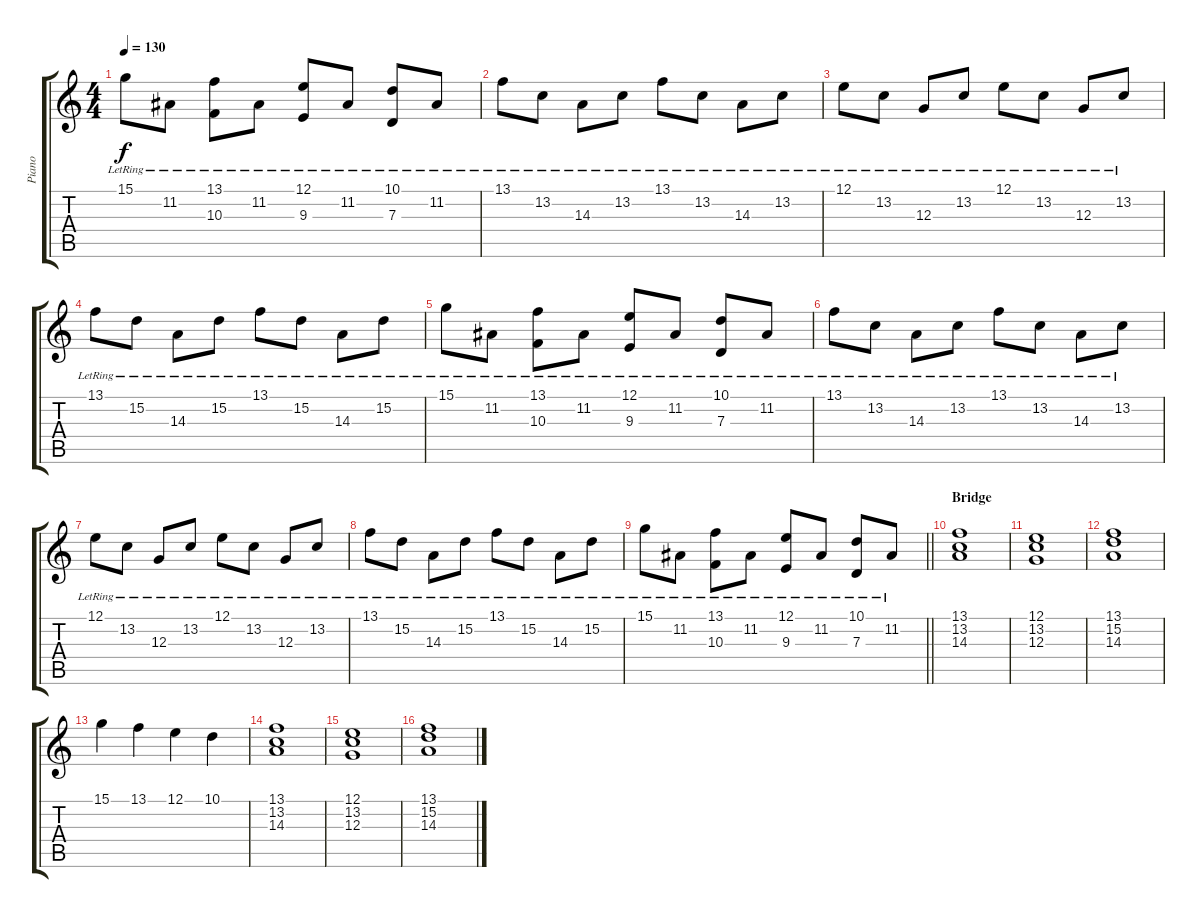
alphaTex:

\track ("Piano" "Piano") {instrument acousticgrandpiano}
\staff {score tabs}
\tuning (E4 B3 G3 D3 A2 E2) {hide}
\ts (4 4)
\tempo 130
\clef g2
\ks c
15.1{lr}.8{dy f} 11.2{lr}.8 (13.1{lr} 10.3{lr}).8 11.2{lr}.8 (12.1{lr} 9.3{lr}).8 11.2{lr}.8 (10.1{lr} 7.3{lr}).8 11.2{lr}.8 |
13.1{lr}.8 13.2{lr}.8 14.3{lr}.8 13.2{lr}.8 13.1{lr}.8 13.2{lr}.8 14.3{lr}.8 13.2{lr}.8 |
12.1{lr}.8 13.2{lr}.8 12.3{lr}.8 13.2{lr}.8 12.1{lr}.8 13.2{lr}.8 12.3{lr}.8 13.2{lr}.8 |
13.1{lr}.8 15.2{lr}.8 14.3{lr}.8 15.2{lr}.8 13.1{lr}.8 15.2{lr}.8 14.3{lr}.8 15.2{lr}.8 |
15.1{lr}.8 11.2{lr}.8 (13.1{lr} 10.3{lr}).8 11.2{lr}.8 (12.1{lr} 9.3{lr}).8 11.2{lr}.8 (10.1{lr} 7.3{lr}).8 11.2{lr}.8 |
13.1{lr}.8 13.2{lr}.8 14.3{lr}.8 13.2{lr}.8 13.1{lr}.8 13.2{lr}.8 14.3{lr}.8 13.2{lr}.8 |
12.1{lr}.8 13.2{lr}.8 12.3{lr}.8 13.2{lr}.8 12.1{lr}.8 13.2{lr}.8 12.3{lr}.8 13.2{lr}.8 |
13.1{lr}.8 15.2{lr}.8 14.3{lr}.8 15.2{lr}.8 13.1{lr}.8 15.2{lr}.8 14.3{lr}.8 15.2{lr}.8 |
\barLineRight lightlight
15.1{lr}.8 11.2{lr}.8 (13.1{lr} 10.3{lr}).8 11.2{lr}.8 (12.1{lr} 9.3{lr}).8 11.2{lr}.8 (10.1{lr} 7.3{lr}).8 11.2{lr}.8 |
\section ("" "Bridge")
(13.1 13.2 14.3).1 |
(12.1 13.2 12.3).1 |
(13.1 15.2 14.3).1 |
15.1.4 13.1.4 12.1.4 10.1.4 |
(13.1 13.2 14.3).1 |
(12.1 13.2 12.3).1 |
(13.1 15.2 14.3).1
